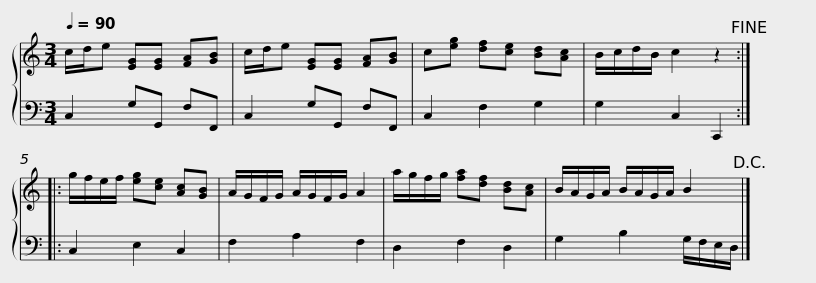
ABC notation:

X:1
%%score { 1 | 2 }
L:1/8
Q:1/4=90
M:3/4
I:linebreak $
K:C
V:1 treble
V:2 bass
V:1
 c/d/e [EG][EG] [FA][GB] | c/d/e [EG][EG] [FA][GB] | c[eg] [df][ce] [Bd][Ac] | B/c/d/B/ c2 z2!fine! :: g/f/e/f/ [eg][ce] [Ac][GB] | %5
 A/G/F/G/ A/G/F/G/ A2 |$ a/g/f/g/ [fa][df] [Bd][Ac] | B/A/G/A/ B/A/G/A/ B2!D.C.! |] %8
V:2
 C,2 G,G,, F,F,, | C,2 G,G,, F,F,, | C,2 F,2 G,2 | G,2 C,2 C,,2 :: C,2 E,2 C,2 | %5
 F,2 A,2 F,2 |$ D,2 F,2 D,2 | G,2 B,2 G,/F,/E,/D,/ |] %8
